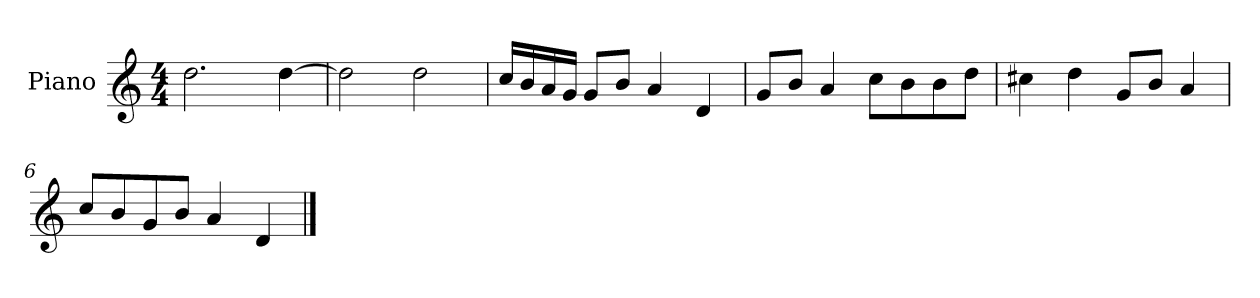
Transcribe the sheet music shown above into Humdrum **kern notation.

**kern
*part1
*staff1
*I"Piano
*I'P-no
*clefG2
*k[]
*M4/4
*MM90
=1
2.dd\
[4dd\
=2
2dd\]
2dd\
=3
16cc/LL
16b/
16a/
16g/JJ
8g/L
8b/J
4a/
4d/
=4
8g/L
8b/J
4a/
8cc\L
8b\
8b\
8dd\J
=5
4cc#X\
4dd\
8g/L
8b/J
4a/
=6
8cc/L
8b/
8g/
8b/J
4a/
4d/
==
*-
